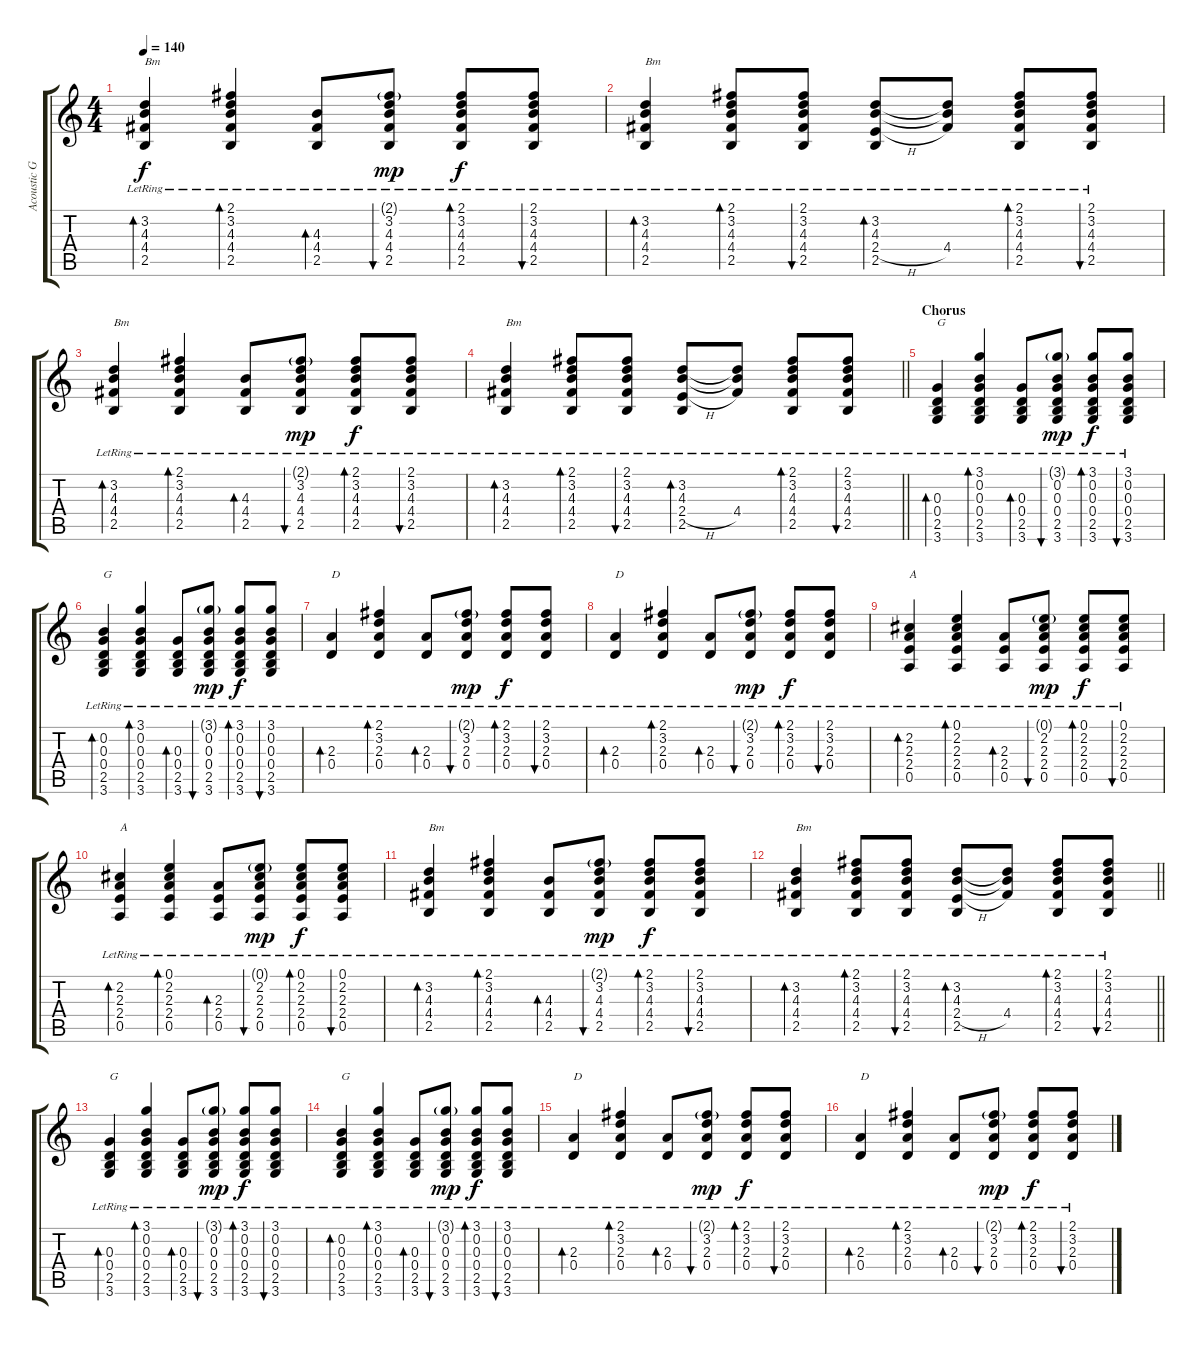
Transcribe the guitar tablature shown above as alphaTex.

\track ("Acoustic Guitar" "Acoustic G") {instrument acousticguitarnylon}
\staff {score tabs}
\tuning (E4 B3 G3 D3 A2 E2) {hide}
\ts (4 4)
\tempo 140
\clef g2
\ks c
(3.2{lr} 4.3{lr} 4.4{lr} 2.5{lr}).4{bd 30 txt "Bm" dy f} (2.1{lr} 3.2{lr} 4.3{lr} 4.4{lr} 2.5{lr}).4{bd 30} (4.3{lr} 4.4{lr} 2.5{lr}).8{bd 30} (2.1{g} 3.2{lr} 4.3{lr} 4.4{lr} 2.5{lr}).8{bu 30 dy mp} (2.1{lr} 3.2{lr} 4.3{lr} 4.4{lr} 2.5{lr}).8{bd 30 dy f} (2.1{lr} 3.2{lr} 4.3{lr} 4.4{lr} 2.5{lr}).8{bu 30} |
(3.2 4.3 4.4{lr} 2.5{lr}).4{bd 30 txt "Bm"} (2.1 3.2{lr} 4.3{lr} 4.4{lr} 2.5{lr}).8{bd 30} (2.1 3.2{lr} 4.3{lr} 4.4{lr} 2.5{lr}).8{bu 30} (3.2 4.3{lr} 2.4{h lr} 2.5{lr}).8{bd 30} (3.2{t} 4.3{t} 4.4{lr}).8 (2.1 3.2 4.3{lr} 4.4{lr} 2.5{lr}).8{bd 30} (2.1 3.2{lr} 4.3{lr} 4.4{lr} 2.5{lr}).8{bu 30} |
(3.2{lr} 4.3{lr} 4.4{lr} 2.5{lr}).4{bd 30 txt "Bm"} (2.1{lr} 3.2{lr} 4.3{lr} 4.4{lr} 2.5{lr}).4{bd 30} (4.3{lr} 4.4{lr} 2.5{lr}).8{bd 30} (2.1{g} 3.2{lr} 4.3{lr} 4.4{lr} 2.5{lr}).8{bu 30 dy mp} (2.1{lr} 3.2{lr} 4.3{lr} 4.4{lr} 2.5{lr}).8{bd 30 dy f} (2.1{lr} 3.2{lr} 4.3{lr} 4.4{lr} 2.5{lr}).8{bu 30} |
\barLineRight lightlight
(3.2 4.3 4.4{lr} 2.5{lr}).4{bd 30 txt "Bm"} (2.1 3.2{lr} 4.3{lr} 4.4{lr} 2.5{lr}).8{bd 30} (2.1 3.2{lr} 4.3{lr} 4.4{lr} 2.5{lr}).8{bu 30} (3.2 4.3{lr} 2.4{h lr} 2.5{lr}).8{bd 30} (3.2{t} 4.3{t} 4.4{lr}).8 (2.1 3.2 4.3{lr} 4.4{lr} 2.5{lr}).8{bd 30} (2.1 3.2{lr} 4.3{lr} 4.4{lr} 2.5{lr}).8{bu 30} |
\section ("" "Chorus")
(0.3{lr} 0.4{lr} 2.5 3.6).4{bd 30 txt "G"} (3.1{lr} 0.2{lr} 0.3{lr} 0.4{lr} 2.5 3.6).4{bd 30} (0.3{lr} 0.4{lr} 2.5 3.6).8{bd 30} (3.1{g} 0.2{lr} 0.3{lr} 0.4{lr} 2.5 3.6).8{bu 30 dy mp} (3.1{lr} 0.2{lr} 0.3{lr} 0.4{lr} 2.5 3.6).8{bd 30 dy f} (3.1{lr} 0.2{lr} 0.3{lr} 0.4{lr} 2.5 3.6).8{bu 30} |
(0.2 0.3{lr} 0.4{lr} 2.5 3.6).4{bd 30 txt "G"} (3.1{lr} 0.2{lr} 0.3{lr} 0.4{lr} 2.5 3.6).4{bd 30} (0.3{lr} 0.4{lr} 2.5 3.6).8{bd 30} (3.1{g} 0.2{lr} 0.3{lr} 0.4{lr} 2.5 3.6).8{bu 30 dy mp} (3.1{lr} 0.2{lr} 0.3{lr} 0.4{lr} 2.5 3.6).8{bd 30 dy f} (3.1{lr} 0.2{lr} 0.3{lr} 0.4{lr} 2.5 3.6).8{bu 30} |
(2.3{lr} 0.4{lr}).4{bd 30 txt "D"} (2.1{lr} 3.2{lr} 2.3{lr} 0.4{lr}).4{bd 30} (2.3{lr} 0.4{lr}).8{bd 30} (2.1{g} 3.2{lr} 2.3{lr} 0.4{lr}).8{bu 30 dy mp} (2.1{lr} 3.2{lr} 2.3{lr} 0.4{lr}).8{bd 30 dy f} (2.1{lr} 3.2{lr} 2.3{lr} 0.4{lr}).8{bu 30} |
(2.3{lr} 0.4{lr}).4{bd 30 txt "D"} (2.1{lr} 3.2{lr} 2.3{lr} 0.4{lr}).4{bd 30} (2.3{lr} 0.4{lr}).8{bd 30} (2.1{g} 3.2{lr} 2.3{lr} 0.4{lr}).8{bu 30 dy mp} (2.1{lr} 3.2{lr} 2.3{lr} 0.4{lr}).8{bd 30 dy f} (2.1{lr} 3.2{lr} 2.3{lr} 0.4{lr}).8{bu 30} |
(2.2{lr} 2.3{lr} 2.4{lr} 0.5{lr}).4{bd 30 txt "A"} (0.1{lr} 2.2{lr} 2.3{lr} 2.4{lr} 0.5{lr}).4{bd 30} (2.3{lr} 2.4{lr} 0.5{lr}).8{bd 30} (0.1{g} 2.2{lr} 2.3{lr} 2.4{lr} 0.5{lr}).8{bu 30 dy mp} (0.1{lr} 2.2{lr} 2.3{lr} 2.4{lr} 0.5{lr}).8{bd 30 dy f} (0.1{lr} 2.2{lr} 2.3{lr} 2.4{lr} 0.5{lr}).8{bu 30} |
(2.2{lr} 2.3{lr} 2.4{lr} 0.5{lr}).4{bd 30 txt "A"} (0.1{lr} 2.2{lr} 2.3{lr} 2.4{lr} 0.5{lr}).4{bd 30} (2.3{lr} 2.4{lr} 0.5{lr}).8{bd 30} (0.1{g} 2.2{lr} 2.3{lr} 2.4{lr} 0.5{lr}).8{bu 30 dy mp} (0.1{lr} 2.2{lr} 2.3{lr} 2.4{lr} 0.5{lr}).8{bd 30 dy f} (0.1{lr} 2.2{lr} 2.3{lr} 2.4{lr} 0.5{lr}).8{bu 30} |
(3.2{lr} 4.3{lr} 4.4{lr} 2.5{lr}).4{bd 30 txt "Bm"} (2.1{lr} 3.2{lr} 4.3{lr} 4.4{lr} 2.5{lr}).4{bd 30} (4.3{lr} 4.4{lr} 2.5{lr}).8{bd 30} (2.1{g} 3.2{lr} 4.3{lr} 4.4{lr} 2.5{lr}).8{bu 30 dy mp} (2.1{lr} 3.2{lr} 4.3{lr} 4.4{lr} 2.5{lr}).8{bd 30 dy f} (2.1{lr} 3.2{lr} 4.3{lr} 4.4{lr} 2.5{lr}).8{bu 30} |
\barLineRight lightlight
(3.2 4.3 4.4{lr} 2.5{lr}).4{bd 30 txt "Bm"} (2.1 3.2{lr} 4.3{lr} 4.4{lr} 2.5{lr}).8{bd 30} (2.1 3.2{lr} 4.3{lr} 4.4{lr} 2.5{lr}).8{bu 30} (3.2 4.3{lr} 2.4{h lr} 2.5{lr}).8{bd 30} (3.2{t} 4.3{t} 4.4{lr}).8 (2.1 3.2 4.3{lr} 4.4{lr} 2.5{lr}).8{bd 30} (2.1 3.2{lr} 4.3{lr} 4.4{lr} 2.5{lr}).8{bu 30} |
(0.3{lr} 0.4{lr} 2.5 3.6).4{bd 30 txt "G"} (3.1{lr} 0.2{lr} 0.3{lr} 0.4{lr} 2.5 3.6).4{bd 30} (0.3{lr} 0.4{lr} 2.5 3.6).8{bd 30} (3.1{g} 0.2{lr} 0.3{lr} 0.4{lr} 2.5 3.6).8{bu 30 dy mp} (3.1{lr} 0.2{lr} 0.3{lr} 0.4{lr} 2.5 3.6).8{bd 30 dy f} (3.1{lr} 0.2{lr} 0.3{lr} 0.4{lr} 2.5 3.6).8{bu 30} |
(0.2 0.3{lr} 0.4{lr} 2.5 3.6).4{bd 30 txt "G"} (3.1{lr} 0.2{lr} 0.3{lr} 0.4{lr} 2.5 3.6).4{bd 30} (0.3{lr} 0.4{lr} 2.5 3.6).8{bd 30} (3.1{g} 0.2{lr} 0.3{lr} 0.4{lr} 2.5 3.6).8{bu 30 dy mp} (3.1{lr} 0.2{lr} 0.3{lr} 0.4{lr} 2.5 3.6).8{bd 30 dy f} (3.1{lr} 0.2{lr} 0.3{lr} 0.4{lr} 2.5 3.6).8{bu 30} |
(2.3{lr} 0.4{lr}).4{bd 30 txt "D"} (2.1{lr} 3.2{lr} 2.3{lr} 0.4{lr}).4{bd 30} (2.3{lr} 0.4{lr}).8{bd 30} (2.1{g} 3.2{lr} 2.3{lr} 0.4{lr}).8{bu 30 dy mp} (2.1{lr} 3.2{lr} 2.3{lr} 0.4{lr}).8{bd 30 dy f} (2.1{lr} 3.2{lr} 2.3{lr} 0.4{lr}).8{bu 30} |
(2.3{lr} 0.4{lr}).4{bd 30 txt "D"} (2.1{lr} 3.2{lr} 2.3{lr} 0.4{lr}).4{bd 30} (2.3{lr} 0.4{lr}).8{bd 30} (2.1{g} 3.2{lr} 2.3{lr} 0.4{lr}).8{bu 30 dy mp} (2.1{lr} 3.2{lr} 2.3{lr} 0.4{lr}).8{bd 30 dy f} (2.1{lr} 3.2{lr} 2.3{lr} 0.4{lr}).8{bu 30}
